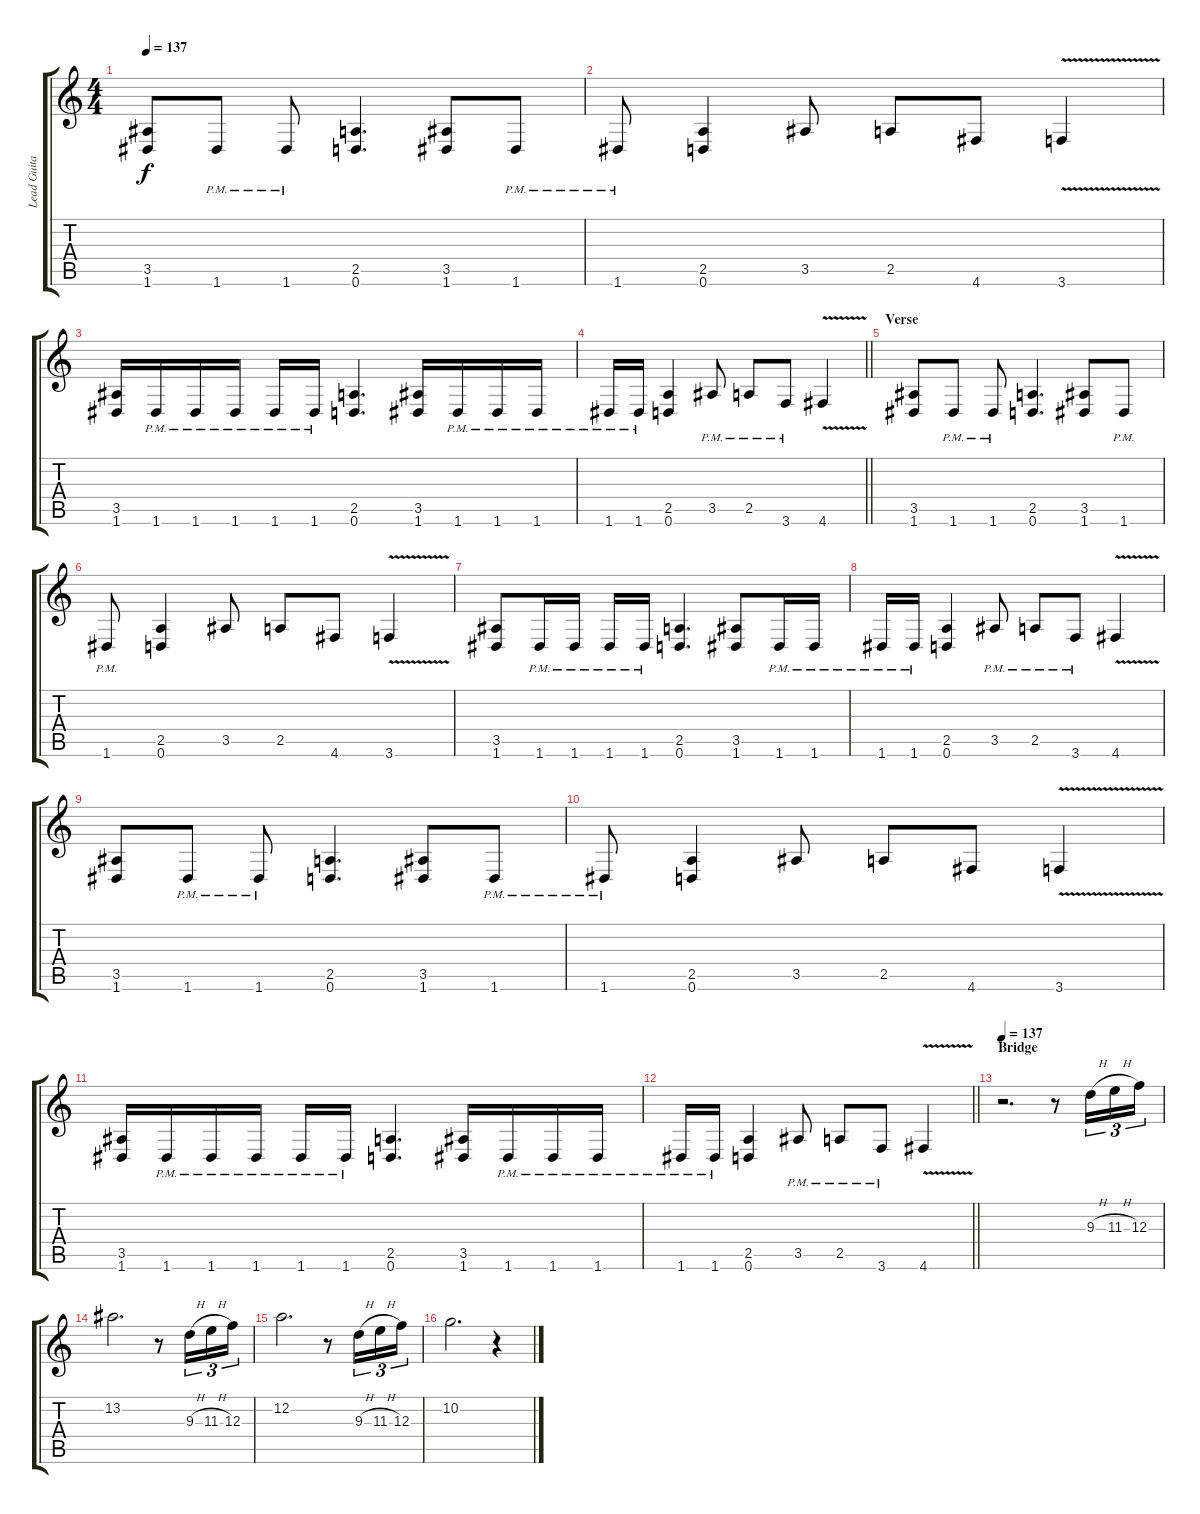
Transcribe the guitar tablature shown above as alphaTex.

\track ("Lead Guitar" "Lead Guita") {instrument overdrivenguitar}
\staff {score tabs}
\tuning (D4 A3 F3 C3 G2 D2) {hide}
\ts (4 4)
\tempo 137
\clef g2
\ks c
(3.5 1.6).8{dy f} 1.6{pm}.8 1.6{pm}.8 (2.5 0.6).4{d} (3.5 1.6).8 1.6{pm}.8 |
1.6{pm}.8 (2.5 0.6).4 3.5.8 2.5.8 4.6.8 3.6{v}.4 |
(3.5 1.6).16 1.6{pm}.16 1.6{pm}.16 1.6{pm}.16 1.6{pm}.16 1.6{pm}.16 (2.5 0.6).4{d} (3.5 1.6).16 1.6{pm}.16 1.6{pm}.16 1.6{pm}.16 |
\barLineRight lightlight
1.6{pm}.16 1.6{pm}.16 (2.5 0.6).4 3.5{pm}.8 2.5{pm}.8 3.6{pm}.8 4.6{v}.4 |
\section ("" "Verse")
(3.5 1.6).8 1.6{pm}.8 1.6{pm}.8 (2.5 0.6).4{d} (3.5 1.6).8 1.6{pm}.8 |
1.6{pm}.8 (2.5 0.6).4 3.5.8 2.5.8 4.6.8 3.6{v}.4 |
(3.5 1.6).8 1.6{pm}.16 1.6{pm}.16 1.6{pm}.16 1.6{pm}.16 (2.5 0.6).4{d} (3.5 1.6).8 1.6{pm}.16 1.6{pm}.16 |
1.6{pm}.16 1.6{pm}.16 (2.5 0.6).4 3.5{pm}.8 2.5{pm}.8 3.6{pm}.8 4.6{v}.4 |
(3.5 1.6).8 1.6{pm}.8 1.6{pm}.8 (2.5 0.6).4{d} (3.5 1.6).8 1.6{pm}.8 |
1.6{pm}.8 (2.5 0.6).4 3.5.8 2.5.8 4.6.8 3.6{v}.4 |
(3.5 1.6).16 1.6{pm}.16 1.6{pm}.16 1.6{pm}.16 1.6{pm}.16 1.6{pm}.16 (2.5 0.6).4{d} (3.5 1.6).16 1.6{pm}.16 1.6{pm}.16 1.6{pm}.16 |
\barLineRight lightlight
1.6{pm}.16 1.6{pm}.16 (2.5 0.6).4 3.5{pm}.8 2.5{pm}.8 3.6{pm}.8 4.6{v}.4 |
\section ("" "Bridge")
\tempo 137
r.2{d} r.8 9.3{h}.16{tu (3 2)} 11.3{h}.16{tu (3 2)} 12.3.16{tu (3 2)} |
13.2.2{d} r.8 9.3{h}.16{tu (3 2)} 11.3{h}.16{tu (3 2)} 12.3.16{tu (3 2)} |
12.2.2{d} r.8 9.3{h}.16{tu (3 2)} 11.3{h}.16{tu (3 2)} 12.3.16{tu (3 2)} |
10.2.2{d} r.4
